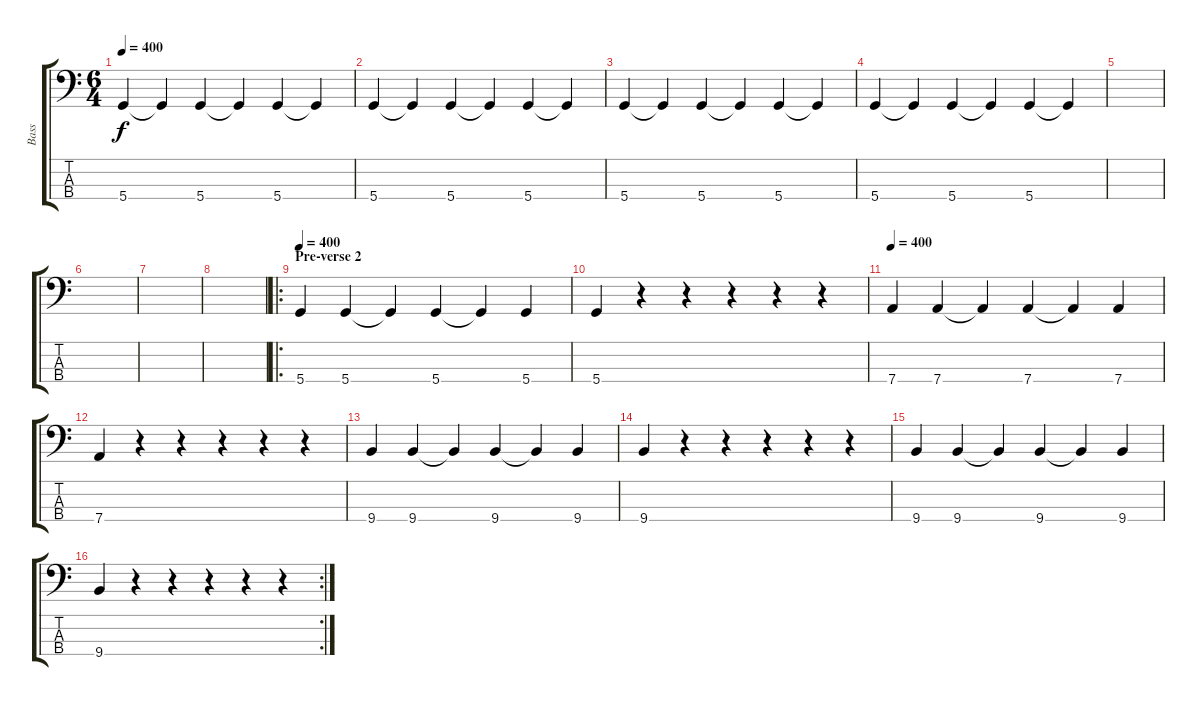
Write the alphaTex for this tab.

\track ("Bass" "Bass") {instrument electricbassfinger}
\staff {score tabs}
\tuning (G2 D2 A1 D1) {hide}
\ts (6 4)
\tempo 400
\clef f4
\ks c
5.4.4{dy f} 5.4{t}.4 5.4.4 5.4{t}.4 5.4.4 5.4{t}.4 |
5.4.4 5.4{t}.4 5.4.4 5.4{t}.4 5.4.4 5.4{t}.4 |
5.4.4 5.4{t}.4 5.4.4 5.4{t}.4 5.4.4 5.4{t}.4 |
5.4.4 5.4{t}.4 5.4.4 5.4{t}.4 5.4.4 5.4{t}.4 |
|
|
|
|
\ro
\section ("" "Pre-verse 2")
\tempo 400
5.4.4 5.4.4 5.4{t}.4 5.4.4 5.4{t}.4 5.4.4 |
5.4.4 r.4 r.4 r.4 r.4 r.4 |
\tempo 400
7.4.4 7.4.4 7.4{t}.4 7.4.4 7.4{t}.4 7.4.4 |
7.4.4 r.4 r.4 r.4 r.4 r.4 |
9.4.4 9.4.4 9.4{t}.4 9.4.4 9.4{t}.4 9.4.4 |
9.4.4 r.4 r.4 r.4 r.4 r.4 |
9.4.4 9.4.4 9.4{t}.4 9.4.4 9.4{t}.4 9.4.4 |
\rc 2
9.4.4 r.4 r.4 r.4 r.4 r.4
